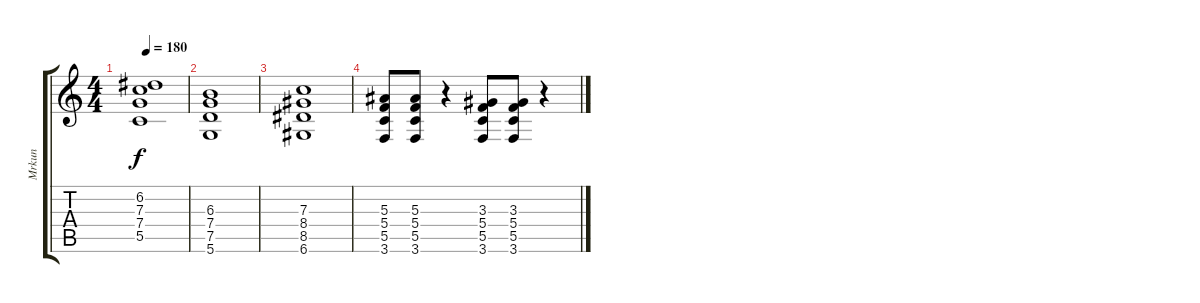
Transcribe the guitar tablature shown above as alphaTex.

\track ("Mrkun" "Mrkun") {instrument distortionguitar}
\staff {score tabs}
\tuning (D4 A3 F3 C3 G2 D2) {hide}
\ts (4 4)
\tempo 180
\clef g2
\ks c
(6.2 7.3 7.4 5.5).1{dy f} |
(6.3 7.4 7.5 5.6).1 |
(7.3 8.4 8.5 6.6).1 |
(5.3 5.4 5.5 3.6).8 (5.3 5.4 5.5 3.6).8 r.4 (3.3 5.4 5.5 3.6).8 (3.3 5.4 5.5 3.6).8 r.4
